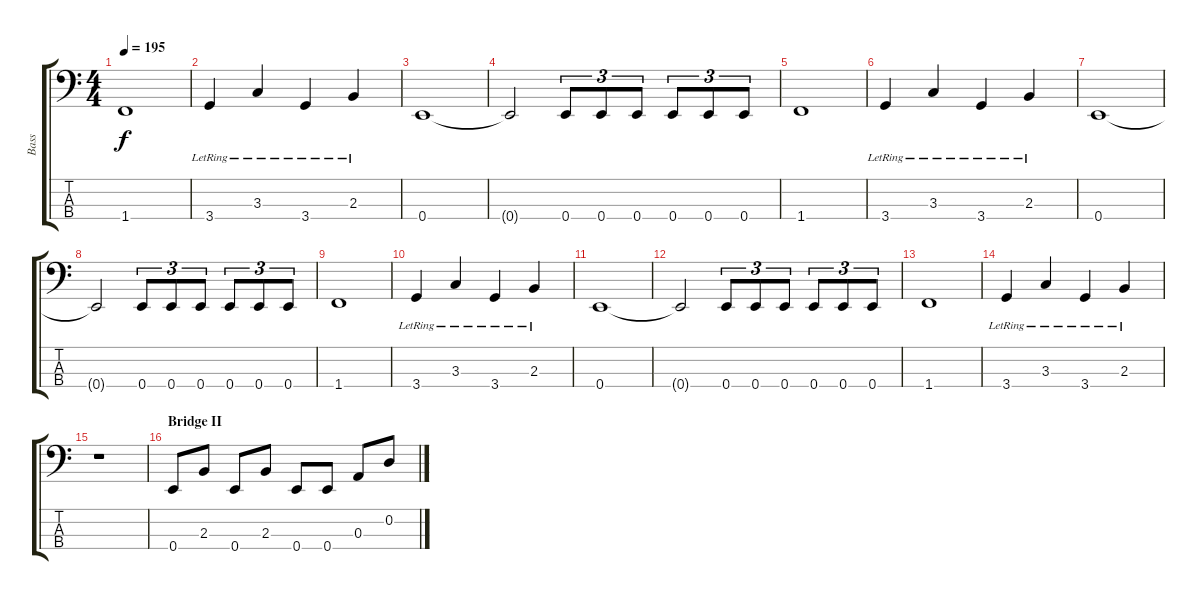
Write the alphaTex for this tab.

\track ("Bass" "Bass") {instrument electricbassfinger}
\staff {score tabs}
\tuning (G2 D2 A1 E1) {hide}
\ts (4 4)
\tempo 195
\clef f4
\ks c
1.4.1{dy f} |
3.4{lr}.4 3.3{lr}.4 3.4{lr}.4 2.3{lr}.4 |
0.4.1 |
0.4{t}.2 0.4.8{tu (3 2)} 0.4.8{tu (3 2)} 0.4.8{tu (3 2)} 0.4.8{tu (3 2)} 0.4.8{tu (3 2)} 0.4.8{tu (3 2)} |
1.4.1 |
3.4{lr}.4 3.3{lr}.4 3.4{lr}.4 2.3{lr}.4 |
0.4.1 |
0.4{t}.2 0.4.8{tu (3 2)} 0.4.8{tu (3 2)} 0.4.8{tu (3 2)} 0.4.8{tu (3 2)} 0.4.8{tu (3 2)} 0.4.8{tu (3 2)} |
1.4.1 |
3.4{lr}.4 3.3{lr}.4 3.4{lr}.4 2.3{lr}.4 |
0.4.1 |
0.4{t}.2 0.4.8{tu (3 2)} 0.4.8{tu (3 2)} 0.4.8{tu (3 2)} 0.4.8{tu (3 2)} 0.4.8{tu (3 2)} 0.4.8{tu (3 2)} |
1.4.1 |
3.4{lr}.4 3.3{lr}.4 3.4{lr}.4 2.3{lr}.4 |
r.1 |
\section ("" "Bridge II")
0.4.8 2.3.8 0.4.8 2.3.8 0.4.8 0.4.8 0.3.8 0.2.8
